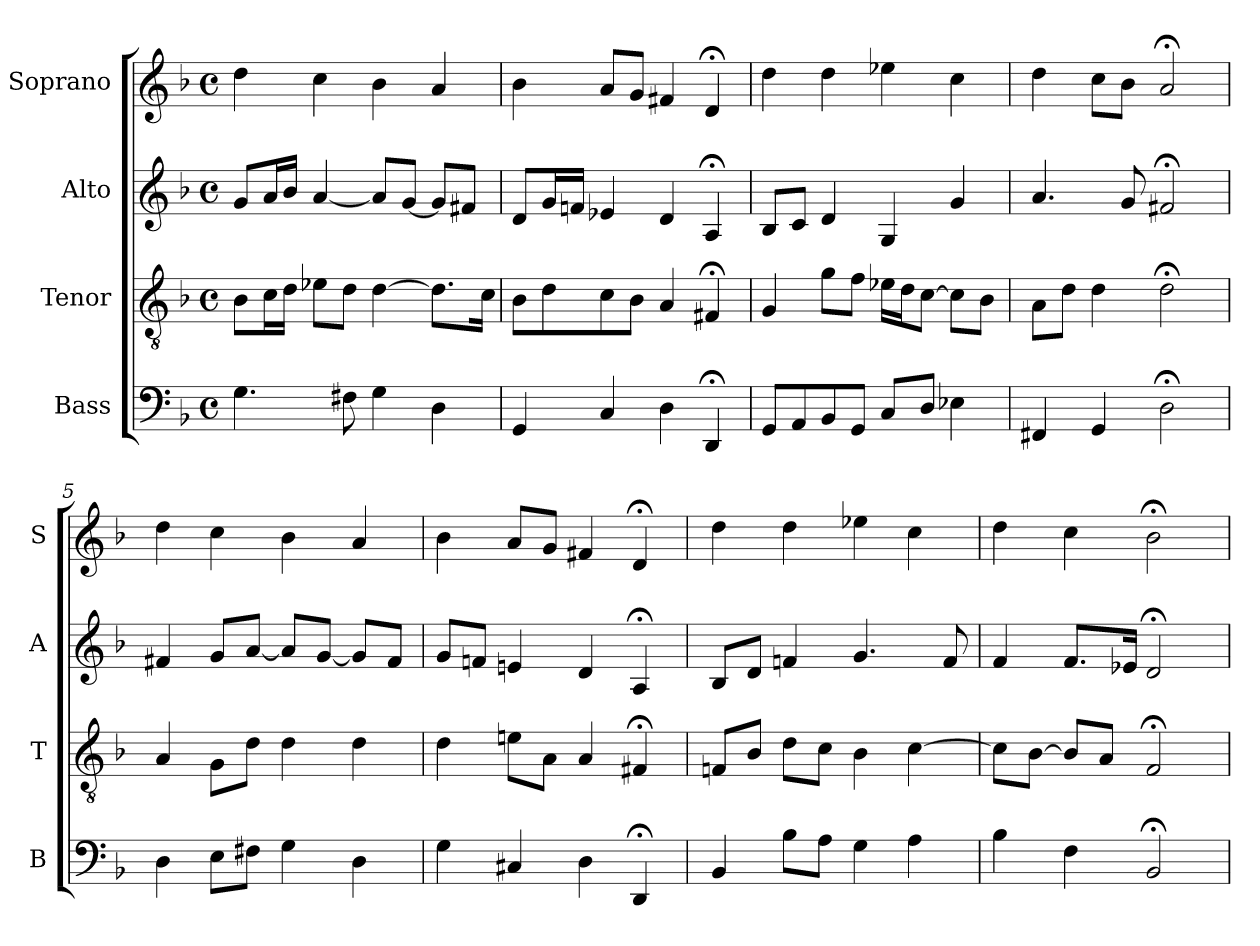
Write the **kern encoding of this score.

**kern	**kern	**kern	**kern
*part4	*part3	*part2	*part1
*staff4	*staff3	*staff2	*staff1
*I"Bass	*I"Tenor	*I"Alto	*I"Soprano
*I'B	*I'T	*I'A	*I'S
*clefF4	*clefGv2	*clefG2	*clefG2
*k[b-]	*k[b-]	*k[b-]	*k[b-]
*G:dor	*G:dor	*G:dor	*G:dor
*M4/4	*M4/4	*M4/4	*M4/4
*met(c)	*met(c)	*met(c)	*met(c)
*MM100	*MM100	*MM100	*MM100
=1	=1	=1	=1
4.G	8B-L	8gL	4dd
.	16cL	16aL	.
.	16dJJ	16b-JJ	.
.	8e-XL	[4a	4cc
8F#X	8dJ	.	.
4G	[4d	8aL]	4b-
.	.	[8gJ	.
4D	8.dL]	8gL]	4a
.	.	8f#XJ	.
.	16cJk	.	.
=2	=2	=2	=2
4GG	8B-L	8dL	4b-
.	8d	16gL	.
.	.	16fnJJ	.
4C	8c	4e-X	8aL
.	8B-J	.	8gJ
4D	4A	4d	4f#X
4DD;<	4F#X;<	4A;<	4d;<
=3	=3	=3	=3
8GGL	4G	8B-L	4dd
8AA	.	8cJ	.
8BB-	8gL	4di	4dd
8GGiJ	8fJ	.	.
8CiL	16e-XLL	4Gi	4ee-X
.	16dJ	.	.
8DJ	[8cJ	.	.
4E-X	8cL]	4g	4cc
.	8B-J	.	.
=4	=4	=4	=4
4FF#X	8AL	4.a	4dd
.	8dJ	.	.
4GG	4d	.	8ccL
.	.	8g	8b-J
2D;<	2d;<	2f#X;<	2a;<
=5	=5	=5	=5
4D	4A	4f#X	4dd
8EL	8GL	8gL	4cc
8F#XJ	8dJ	[8aJ	.
4G	4d	8aL]	4b-
.	.	[8gJ	.
4D	4d	8gL]	4a
.	.	8f#J	.
=6	=6	=6	=6
4G	4d	8gL	4b-
.	.	8fnJ	.
4C#X	8enL	4en	8aL
.	8AJ	.	8gJ
4D	4A	4d	4f#X
4DD;<	4F#X;<	4A;<	4d;<
=7	=7	=7	=7
4BB-	8FnL	8B-L	4dd
.	8B-J	8dJ	.
8B-L	8dL	4fn	4dd
8AJ	8cJ	.	.
4G	4B-	4.g	4ee-X
4A	[4c	.	4cc
.	.	8f	.
=8	=8	=8	=8
4B-	8cL]	4f	4dd
.	[8B-J	.	.
4F	8B-L]	8.fL	4cc
.	8AJ	.	.
.	.	16e-XJk	.
2BB-;<	2F;<	2d;<	2b-;<
=	=	=	=
*-	*-	*-	*-
